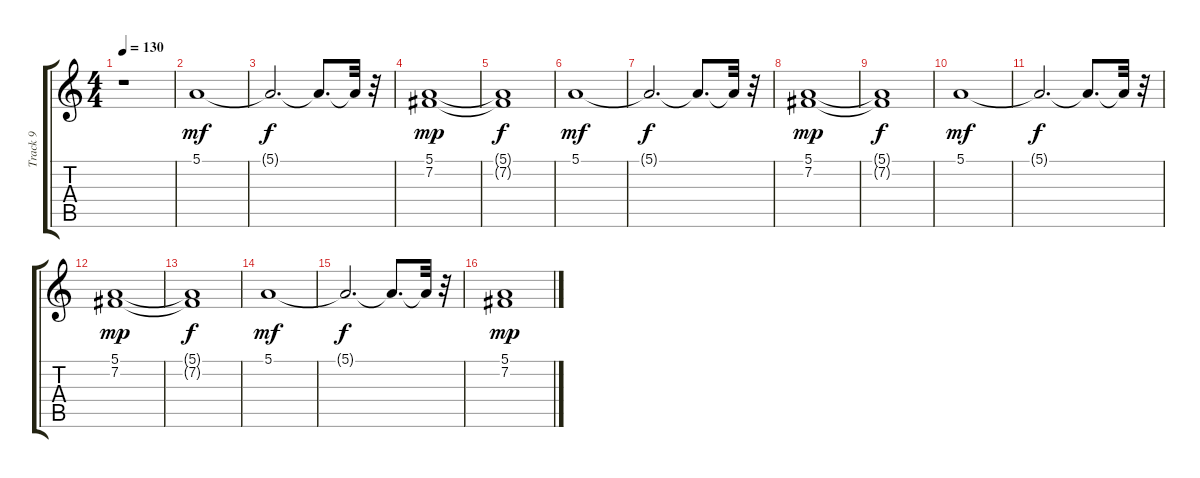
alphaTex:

\track ("Track 9" "Track 9") {instrument choiraahs}
\staff {score tabs}
\tuning (E4 B3 G3 D3 A2 E2) {hide}
\ts (4 4)
\tempo 130
\clef g2
\ks c
r.1{dy f} |
5.1.1{dy mf volume 16} |
5.1{t}.2{d dy f} 5.1{t}.8{d} 5.1{t}.32 r.32 |
(5.1 7.2).1{dy mp} |
(5.1{t} 7.2{t}).1{dy f} |
5.1.1{dy mf volume 16} |
5.1{t}.2{d dy f} 5.1{t}.8{d} 5.1{t}.32 r.32 |
(5.1 7.2).1{dy mp} |
(5.1{t} 7.2{t}).1{dy f} |
5.1.1{dy mf volume 16} |
5.1{t}.2{d dy f} 5.1{t}.8{d} 5.1{t}.32 r.32 |
(5.1 7.2).1{dy mp} |
(5.1{t} 7.2{t}).1{dy f} |
5.1.1{dy mf volume 16} |
5.1{t}.2{d dy f} 5.1{t}.8{d} 5.1{t}.32 r.32 |
(5.1 7.2).1{dy mp}
